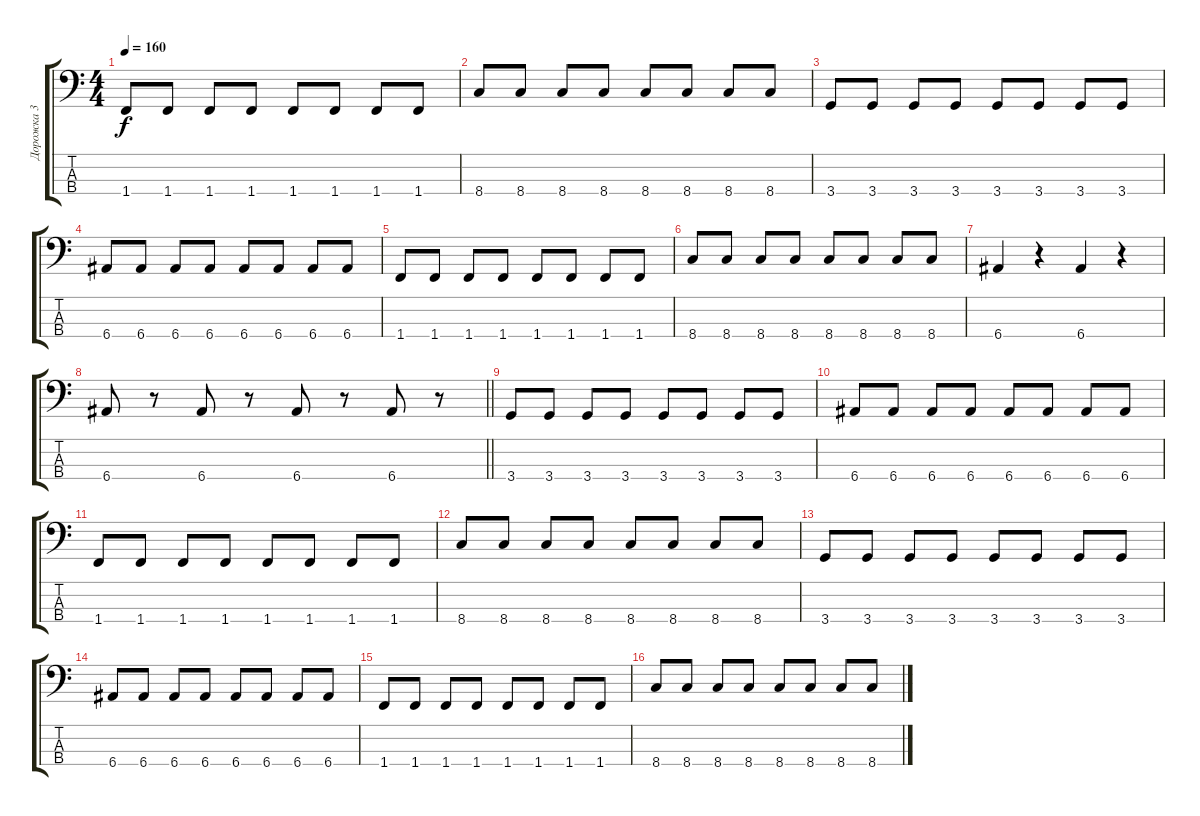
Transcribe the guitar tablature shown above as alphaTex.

\track ("Дорожка 3" "Дорожка 3") {instrument electricbassfinger}
\staff {score tabs}
\tuning (G2 D2 A1 E1) {hide}
\ts (4 4)
\tempo 160
\clef f4
\ks c
1.4.8{dy f} 1.4.8 1.4.8 1.4.8 1.4.8 1.4.8 1.4.8 1.4.8 |
8.4.8 8.4.8 8.4.8 8.4.8 8.4.8 8.4.8 8.4.8 8.4.8 |
3.4.8 3.4.8 3.4.8 3.4.8 3.4.8 3.4.8 3.4.8 3.4.8 |
6.4.8 6.4.8 6.4.8 6.4.8 6.4.8 6.4.8 6.4.8 6.4.8 |
1.4.8 1.4.8 1.4.8 1.4.8 1.4.8 1.4.8 1.4.8 1.4.8 |
8.4.8 8.4.8 8.4.8 8.4.8 8.4.8 8.4.8 8.4.8 8.4.8 |
6.4.4 r.4 6.4.4 r.4 |
\barLineRight lightlight
6.4.8 r.8 6.4.8 r.8 6.4.8 r.8 6.4.8 r.8 |
3.4.8 3.4.8 3.4.8 3.4.8 3.4.8 3.4.8 3.4.8 3.4.8 |
6.4.8 6.4.8 6.4.8 6.4.8 6.4.8 6.4.8 6.4.8 6.4.8 |
1.4.8 1.4.8 1.4.8 1.4.8 1.4.8 1.4.8 1.4.8 1.4.8 |
8.4.8 8.4.8 8.4.8 8.4.8 8.4.8 8.4.8 8.4.8 8.4.8 |
3.4.8 3.4.8 3.4.8 3.4.8 3.4.8 3.4.8 3.4.8 3.4.8 |
6.4.8 6.4.8 6.4.8 6.4.8 6.4.8 6.4.8 6.4.8 6.4.8 |
1.4.8 1.4.8 1.4.8 1.4.8 1.4.8 1.4.8 1.4.8 1.4.8 |
8.4.8 8.4.8 8.4.8 8.4.8 8.4.8 8.4.8 8.4.8 8.4.8
